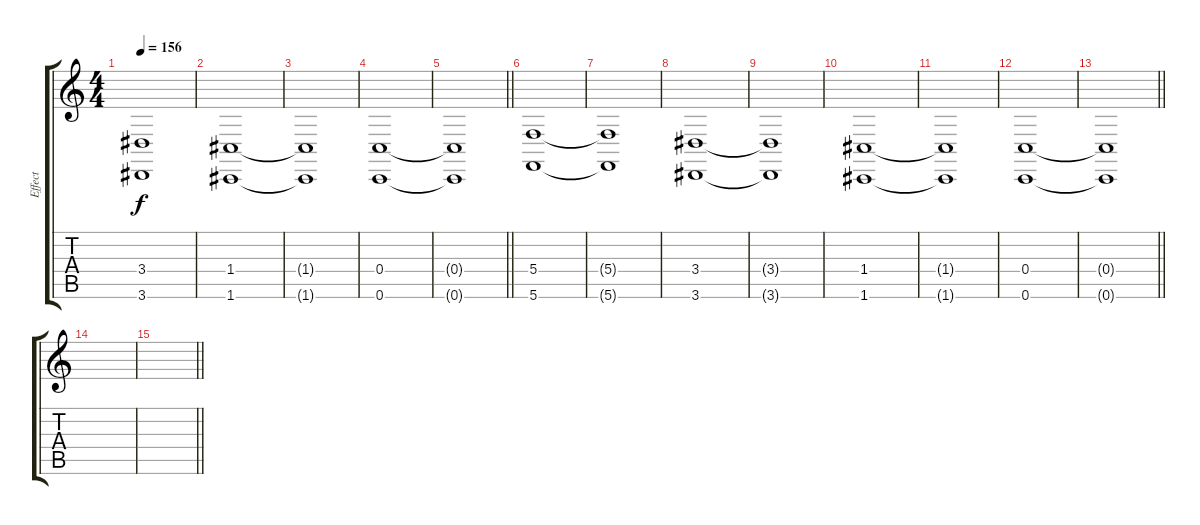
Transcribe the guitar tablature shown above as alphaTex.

\track ("Effect" "Effect") {instrument stringensemble2}
\staff {score tabs}
\tuning (D4 A3 F3 C3 G2 C2) {hide}
\ts (4 4)
\tempo 156
\clef g2
\ks c
(3.4{t} 3.6{t}).1{dy f} |
(1.4 1.6).1 |
(1.4{t} 1.6{t}).1 |
(0.4 0.6).1{volume 12} |
\barLineRight lightlight
(0.4{t} 0.6{t}).1 |
(5.4 5.6).1 |
(5.4{t} 5.6{t}).1 |
(3.4 3.6).1{volume 12} |
(3.4{t} 3.6{t}).1 |
(1.4 1.6).1 |
(1.4{t} 1.6{t}).1 |
(0.4 0.6).1 |
\barLineRight lightlight
(0.4{t} 0.6{t}).1 |
|
\barLineRight lightlight
